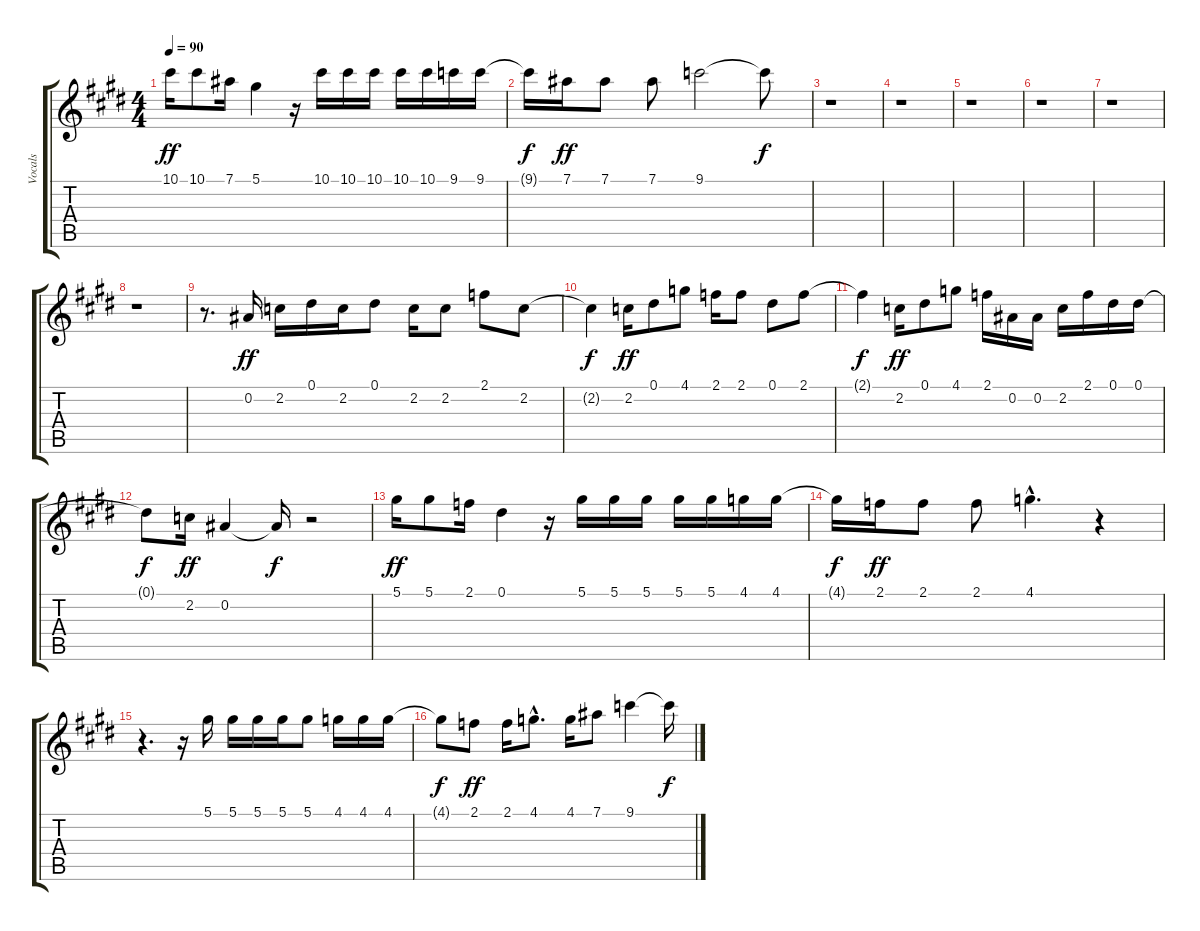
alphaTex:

\track ("Vocals" "Vocals") {instrument electricguitarjazz}
\staff {score tabs}
\tuning (Eb4 Bb3 Gb3 Db3 Ab2 Eb2) {hide}
\ts (4 4)
\tempo 90
\clef g2
\ks e
10.1.16{dy ff} 10.1.8 7.1.16 5.1.4 r.16 10.1.16 10.1.16 10.1.16 10.1.16 10.1.16 9.1.16 9.1.16 |
9.1{t}.16{dy f} 7.1.16{dy ff} 7.1.8 7.1.8 9.1.2 9.1{t}.8{dy f} |
r.1 |
r.1 |
r.1 |
r.1 |
r.1 |
r.1 |
r.8{d} 0.2.16{dy ff} 2.2.16 0.1.16 2.2.16 0.1.8 2.2.16 2.2.8 2.1.8 2.2.8 |
2.2{t}.4{dy f} 2.2.16{dy ff} 0.1.8 4.1.8 2.1.16 2.1.8 0.1.8 2.1.8 |
2.1{t}.4{dy f} 2.2.16{dy ff} 0.1.8 4.1.8 2.1.16 0.2.16 0.2.16 2.2.16 2.1.16 0.1.16 0.1.16 |
0.1{t}.8{dy f} 2.2.16{dy ff} 0.2.4 0.2{t}.16{dy f} r.2 |
5.1.16{dy ff} 5.1.8 2.1.16 0.1.4 r.16 5.1.16 5.1.16 5.1.16 5.1.16 5.1.16 4.1.16 4.1.16 |
4.1{t}.16{dy f} 2.1.16{dy ff} 2.1.8 2.1.8 4.1{hac}.4{d} r.4 |
r.4{d} r.16 5.1.16 5.1.16 5.1.16 5.1.16 5.1.8 4.1.16 4.1.16 4.1.16 |
4.1{t}.8{dy f} 2.1.8{dy ff} 2.1.16 4.1{hac}.8{d} 4.1.16 7.1.8 9.1.4 9.1{t}.16{dy f}
